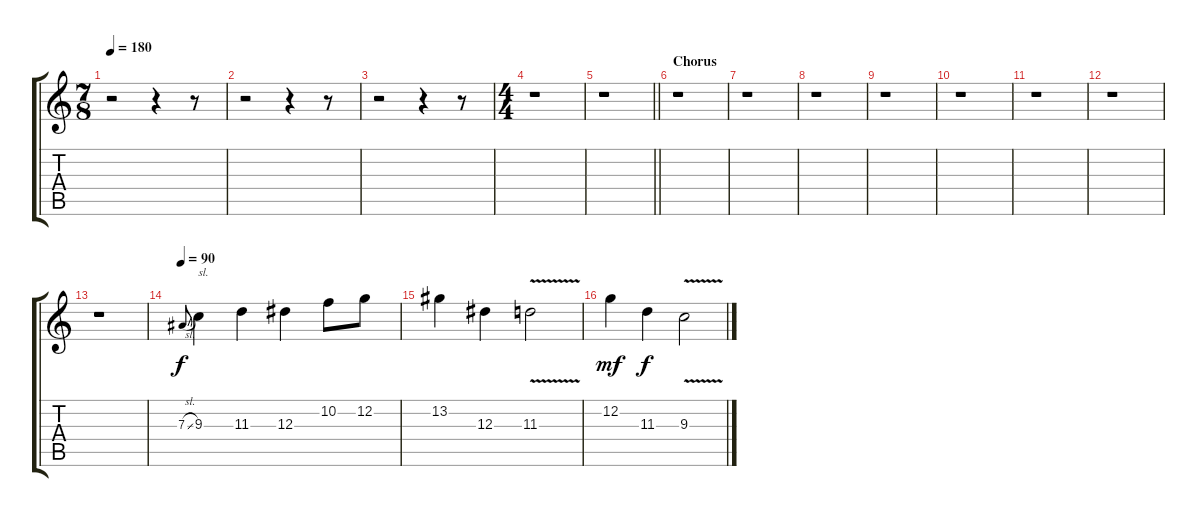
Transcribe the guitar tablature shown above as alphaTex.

\track "" {instrument overdrivenguitar}
\staff {score tabs}
\tuning (C4 G3 Eb3 Bb2 F2 C2) {hide}
\ts (7 8)
\tempo 180
\clef g2
\ks c
r.2{dy f} r.4 r.8 |
r.2 r.4 r.8 |
r.2 r.4 r.8 |
\ts (4 4)
r.1 |
\barLineRight lightlight
r.1 |
\section ("" "Chorus")
r.1 |
r.1 |
r.1 |
r.1 |
r.1 |
r.1 |
r.1 |
r.1 |
\tempo 90
7.3{sl}.8{gr onbeat} 9.3.4{txt "sl."} 11.3.4 12.3.4 10.2.8 12.2.8 |
13.2.4 12.3.4 11.3{v}.2 |
12.2.4{dy mf} 11.3.4{dy f} 9.3{v}.2
